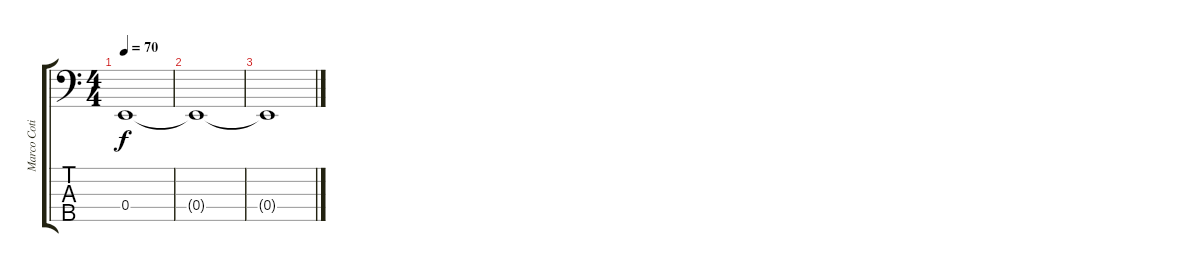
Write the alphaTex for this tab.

\track ("Marco Coti Zelati (bass)" "Marco Coti") {instrument electricbasspick}
\staff {score tabs}
\tuning (G2 D2 A1 E1 B0) {hide}
\ts (4 4)
\tempo 70
\clef f4
\ks c
0.4{t}.1{dy f} |
0.4{t}.1 |
0.4{t}.1
